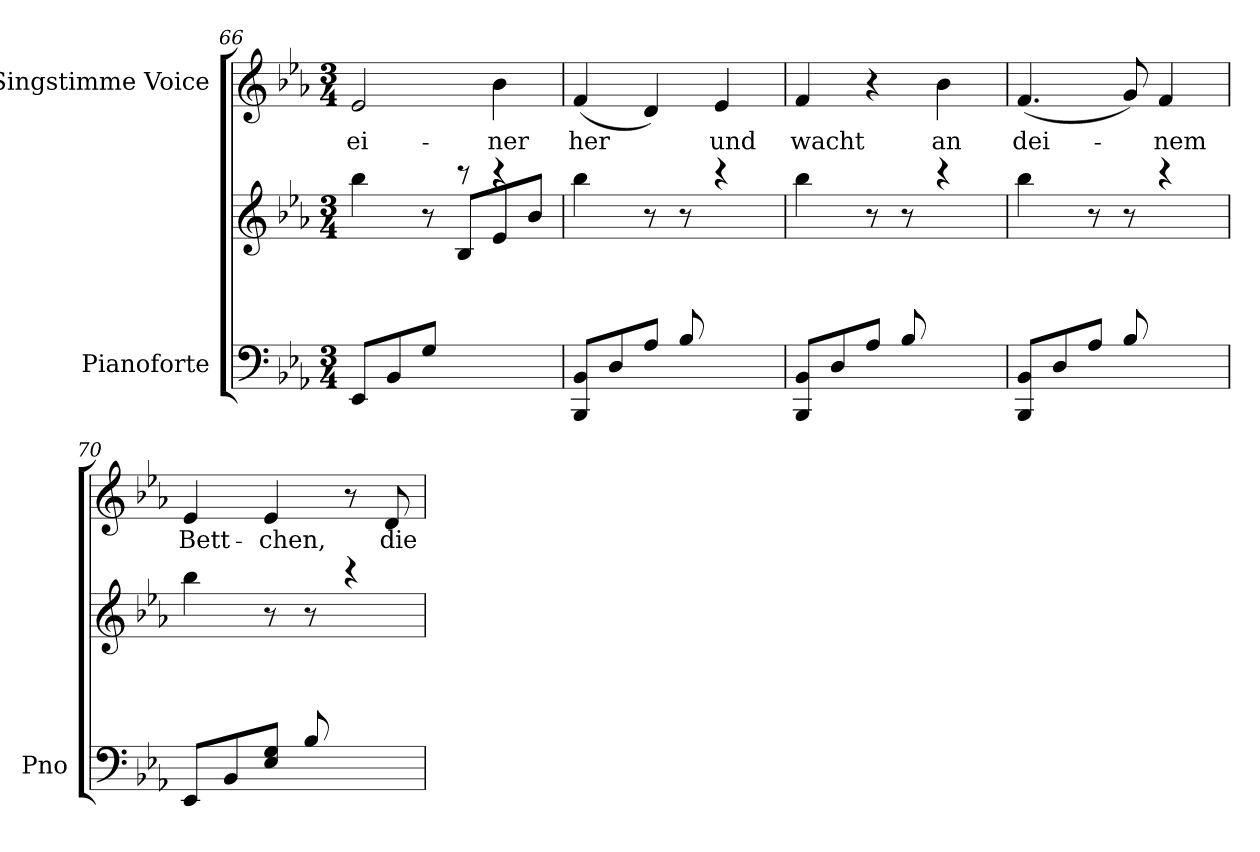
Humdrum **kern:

**kern	**kern	**kern	**text
*part2	*part2	*part1	*part1
*staff3	*staff2	*staff1	*staff1
*I"Pianoforte	*	*I"Singstimme Voice	*
*I'Pno	*	*	*
!!LO:LB:g=z
*clefF4	*clefG2	*clefG2	*
*k[b-e-a-]	*k[b-e-a-]	*k[b-e-a-]	*
*M3/4	*M3/4	*M3/4	*
=66	=66	=66	=66
*	*^	*	*
!	!	!	!	!LO:LY:b
8EE-/L	4bb-\	4.ryy	2e-/	ei-
8BB-/	.	.	.	.
8G/J	8r	.	.	.
4.ryy	8r	8B-/L	.	.
!	!	!	!	!LO:LY:b
.	4r	8e-/	4b-\	-ner
.	.	8b-/J	.	.
=67	=67	=67	=67	=67
!	!	!	!	!LO:LY:b
8BBB-/ 8BB-/L	4bb-\	2ryy	(<4f/	her
8D/	.	.	.	.
8A-/J	8r	.	4d/)	.
8B-/L	8r	.	.	.
!	!	!	!	!LO:LY:b
4ryy	4r	8f\	4e-/	und
.	.	8b-\J	.	.
=68	=68	=68	=68	=68
!	!	!	!	!LO:LY:b
8BBB-/ 8BB-/L	4bb-\	2ryy	4f/	wacht
8D/	.	.	.	.
8A-/J	8r	.	4r	.
8B-/L	8r	.	.	.
!	!	!	!	!LO:LY:b
4ryy	4r	8f\	4b-\	an
.	.	8b-\J	.	.
=69	=69	=69	=69	=69
!	!	!	!	!LO:LY:b
8BBB-/ 8BB-/L	4bb-\	2ryy	(<4.f/	dei-
8D/	.	.	.	.
8A-/J	8r	.	.	.
8B-/L	8r	.	8g/)	.
!	!	!	!	!LO:LY:b
4ryy	4r	8f\	4f/	-nem
.	.	8b-\J	.	.
=70	=70	=70	=70	=70
!	!	!	!	!LO:LY:b
8EE-/L	4bb-\	2ryy	4e-/	Bett-
8BB-/	.	.	.	.
!	!	!	!	!LO:LY:b
8E-/ 8G/J	8r	.	4e-/	-chen,
8B-/L	8r	.	.	.
4ryy	4r	8e-\	8r	.
!	!	!	!	!LO:LY:b
.	.	8b-\J	8d/	die
*	*v	*v	*	*
=	=	=	=
*-	*-	*-	*-
